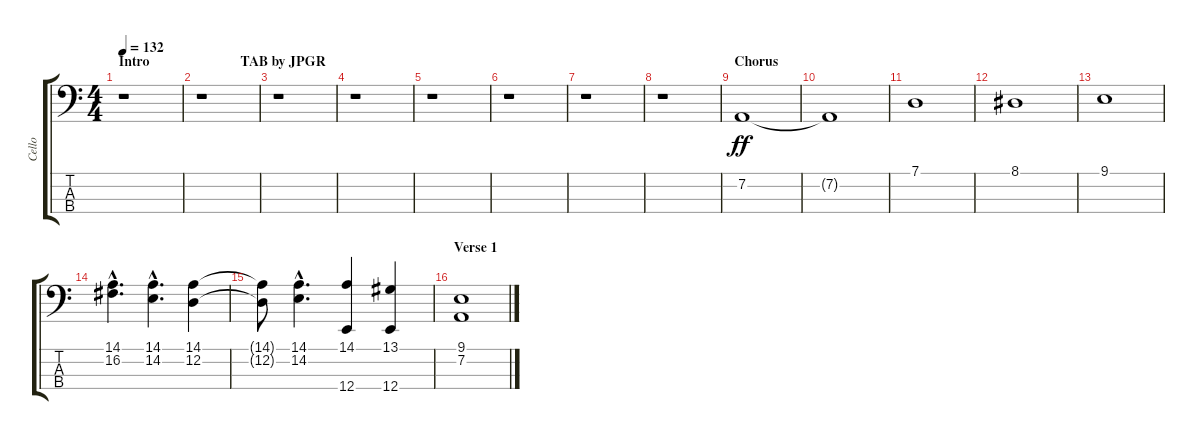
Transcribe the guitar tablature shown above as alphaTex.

\track ("Cello" "Cello") {instrument cello}
\staff {score tabs}
\tuning (G2 D2 A1 E1) {hide}
\ts (4 4)
\section ("" "Intro                          TAB by JPGR")
\tempo 132
\clef f4
\ks c
r.1{dy ff instrument cello} |
r.1 |
r.1 |
r.1 |
r.1 |
r.1 |
r.1 |
r.1 |
\section ("" "Chorus")
7.2.1 |
7.2{t}.1 |
7.1.1 |
8.1.1 |
9.1.1 |
(14.1{hac} 16.2{hac}).4{d} (14.1{hac} 14.2{hac}).4{d} (14.1 12.2).4 |
(14.1{t} 12.2{t}).8 (14.1{hac} 14.2{hac}).4{d} (14.1 12.4).4 (13.1 12.4).4 |
\section ("" "Verse 1")
(9.1 7.2).1
